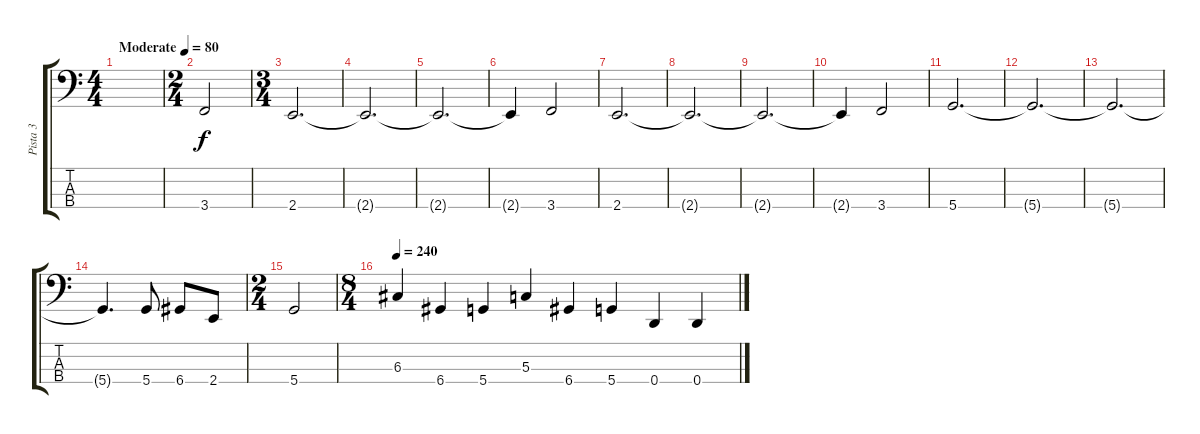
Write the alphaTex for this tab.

\track ("Pista 3" "Pista 3") {instrument electricbassfinger}
\staff {score tabs}
\tuning (F2 C2 G1 D1) {hide}
\ts (4 4)
\tempo (80 "Moderate")
\clef f4
\ks c
|
\ts (2 4)
3.4.2 |
\ts (3 4)
2.4.2{d} |
2.4{t}.2{d} |
2.4{t}.2{d} |
2.4{t}.4 3.4.2 |
2.4.2{d} |
2.4{t}.2{d} |
2.4{t}.2{d} |
2.4{t}.4 3.4.2 |
5.4.2{d} |
5.4{t}.2{d} |
5.4{t}.2{d} |
5.4{t}.4{d} 5.4.8 6.4.8 2.4.8 |
\ts (2 4)
5.4.2 |
\ts (8 4)
\tempo 240
6.3.4 6.4.4 5.4.4 5.3.4 6.4.4 5.4.4 0.4.4 0.4.4
